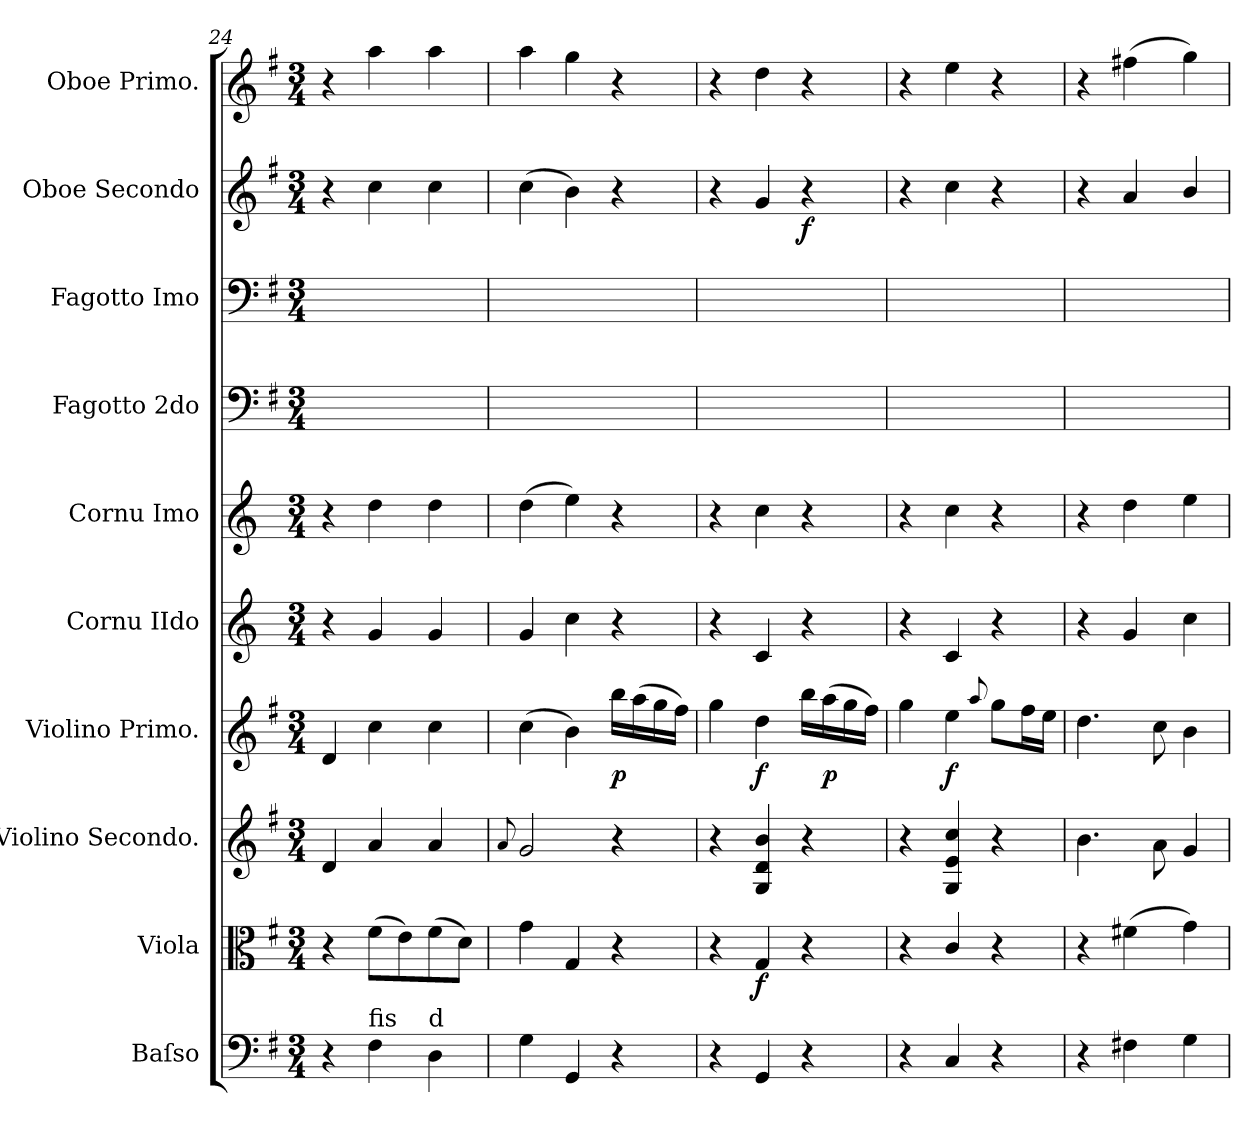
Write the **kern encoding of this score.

**kern	**kern	**dynam	**kern	**kern	**dynam	**kern	**kern	**kern	**kern	**kern	**dynam	**kern
*part10	*part9	*part9	*part8	*part7	*part7	*part6	*part5	*part4	*part3	*part2	*part2	*part1
*staff10	*staff9	*staff9	*staff8	*staff7	*staff7	*staff6	*staff5	*staff4	*staff3	*staff2	*staff2	*staff1
*I"Baſso	*I"Viola	*	*I"Violino Secondo.	*I"Violino Primo.	*	*I"Cornu IIdo	*I"Cornu Imo	*I"Fagotto 2do	*I"Fagotto Imo	*I"Oboe Secondo	*	*I"Oboe Primo.
*I'B	*I'Vla	*	*	*I'Vn I	*	*I'Cor II	*I'Cor I	*	*I'Fag I	*	*	*I'Ob I
*clefF4	*clefC3	*	*clefG2	*clefG2	*	*clefG2	*clefG2	*clefF4	*clefF4	*clefG2	*	*clefG2
*	*	*	*	*	*	*ITrd3c5	*ITrd3c5	*	*	*	*	*
*k[f#]	*k[f#]	*	*k[f#]	*k[f#]	*	*k[f#]	*k[f#]	*k[f#]	*k[f#]	*k[f#]	*	*k[f#]
*G:	*G:	*	*G:	*G:	*	*	*	*G:	*G:	*G:	*	*G:
*M3/4	*M3/4	*	*M3/4	*M3/4	*	*M3/4	*M3/4	*M3/4	*M3/4	*M3/4	*	*M3/4
=24	=24	=24	=24	=24	=24	=24	=24	=24	=24	=24	=24	=24
4r	4r	.	4d/	4d/	.	4r	4r	2.ryy	2.ryy	4r	.	4r
!LO:TX:a:t=fis	!	!	!	!	!	!	!	!	!	!	!	!
4F#\	(8f#\L	.	4a/	4cc\	.	4d/	4a\	.	.	4cc\	.	4aa\
.	8e\)	.	.	.	.	.	.	.	.	.	.	.
!LO:TX:a:t=d	!	!	!	!	!	!	!	!	!	!	!	!
4D\	(8f#\	.	4a/	4cc\	.	4d/	4a\	.	.	4cc\	.	4aa\
.	8d\J)	.	.	.	.	.	.	.	.	.	.	.
=25	=25	=25	=25	=25	=25	=25	=25	=25	=25	=25	=25	=25
.	.	.	8qqa/	.	.	.	.	.	.	.	.	.
4G\	4g\	.	2g/	(4cc\	.	4d/	(4a\	2.ryy	2.ryy	(4cc\	.	4aa\
4GG/	4G/	.	.	4b\)	.	4g\	4b\)	.	.	4b\)	.	4gg\
4r	4r	.	4r	16bb\LL	p	4r	4r	.	.	4r	.	4r
.	.	.	.	(16aa\	.	.	.	.	.	.	.	.
.	.	.	.	16gg\	.	.	.	.	.	.	.	.
.	.	.	.	16ff#\JJ)	.	.	.	.	.	.	.	.
=26	=26	=26	=26	=26	=26	=26	=26	=26	=26	=26	=26	=26
4r	4r	.	4r	4gg\	.	4r	4r	2.ryy	2.ryy	4r	.	4r
4GG/	4G/	f	4G/ 4d/ 4b/	4dd\	f	4G/	4g\	.	.	4g/	.	4dd\
4r	4r	.	4r	16bb\LL	.	4r	4r	.	.	4r	f	4r
.	.	.	.	(16aa\	p	.	.	.	.	.	.	.
.	.	.	.	16gg\	.	.	.	.	.	.	.	.
.	.	.	.	16ff#\JJ)	.	.	.	.	.	.	.	.
=27	=27	=27	=27	=27	=27	=27	=27	=27	=27	=27	=27	=27
4r	4r	.	4r	4gg\	.	4r	4r	2.ryy	2.ryy	4r	.	4r
4C/	4c/	.	4G/ 4e/ 4cc/	4ee\	f	4G/	4g\	.	.	4cc\	.	4ee\
.	.	.	.	8qqaa/	.	.	.	.	.	.	.	.
4r	4r	.	4r	8gg\L	.	4r	4r	.	.	4r	.	4r
.	.	.	.	16ff#\L	.	.	.	.	.	.	.	.
.	.	.	.	16ee\JJ	.	.	.	.	.	.	.	.
=28	=28	=28	=28	=28	=28	=28	=28	=28	=28	=28	=28	=28
4r	4r	.	4.b\	4.dd\	.	4r	4r	2.ryy	2.ryy	4r	.	4r
4F#X\	(4f#X\	.	.	.	.	4d/	4a\	.	.	4a/	.	(4ff#X\
.	.	.	8a\	8cc\	.	.	.	.	.	.	.	.
4G\	4g\)	.	4g/	4b\	.	4g\	4b\	.	.	4b/	.	4gg\)
=	=	=	=	=	=	=	=	=	=	=	=	=
*-	*-	*-	*-	*-	*-	*-	*-	*-	*-	*-	*-	*-
